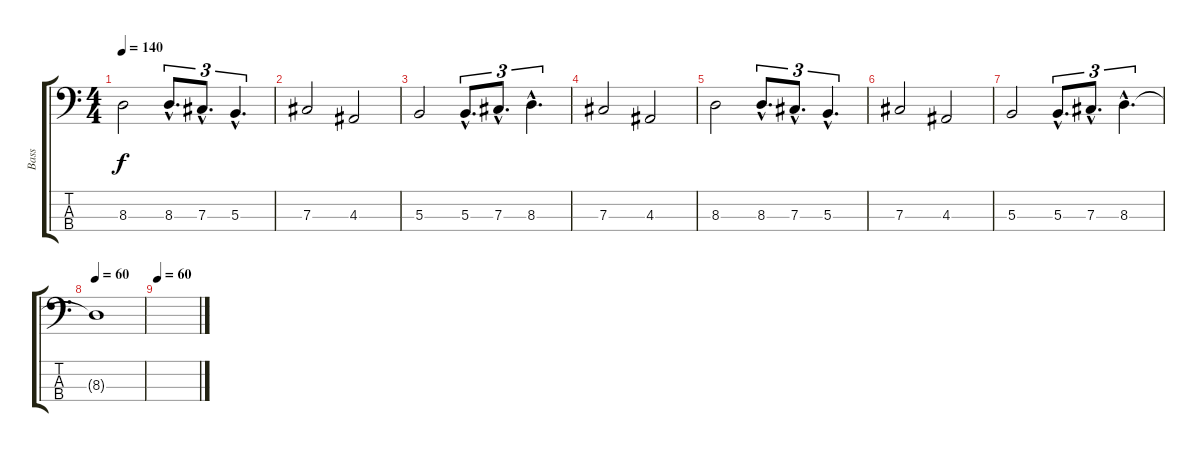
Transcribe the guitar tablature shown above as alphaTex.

\track ("Bass" "Bass") {instrument electricbasspick}
\staff {score tabs}
\tuning (E2 B1 Gb1 Db1) {hide}
\ts (4 4)
\tempo 140
\clef f4
\ks c
8.3.2{dy f} 8.3{hac}.8{d tu (3 2)} 7.3{hac}.8{d tu (3 2)} 5.3{hac}.4{d tu (3 2)} |
7.3.2 4.3.2 |
5.3.2 5.3{hac}.8{d tu (3 2)} 7.3{hac}.8{d tu (3 2)} 8.3{hac}.4{d tu (3 2)} |
7.3.2 4.3.2 |
8.3.2 8.3{hac}.8{d tu (3 2)} 7.3{hac}.8{d tu (3 2)} 5.3{hac}.4{d tu (3 2)} |
7.3.2 4.3.2 |
5.3.2 5.3{hac}.8{d tu (3 2)} 7.3{hac}.8{d tu (3 2)} 8.3{hac}.4{d tu (3 2)} |
\tempo 60
8.3{t}.1 |
\tempo 60
